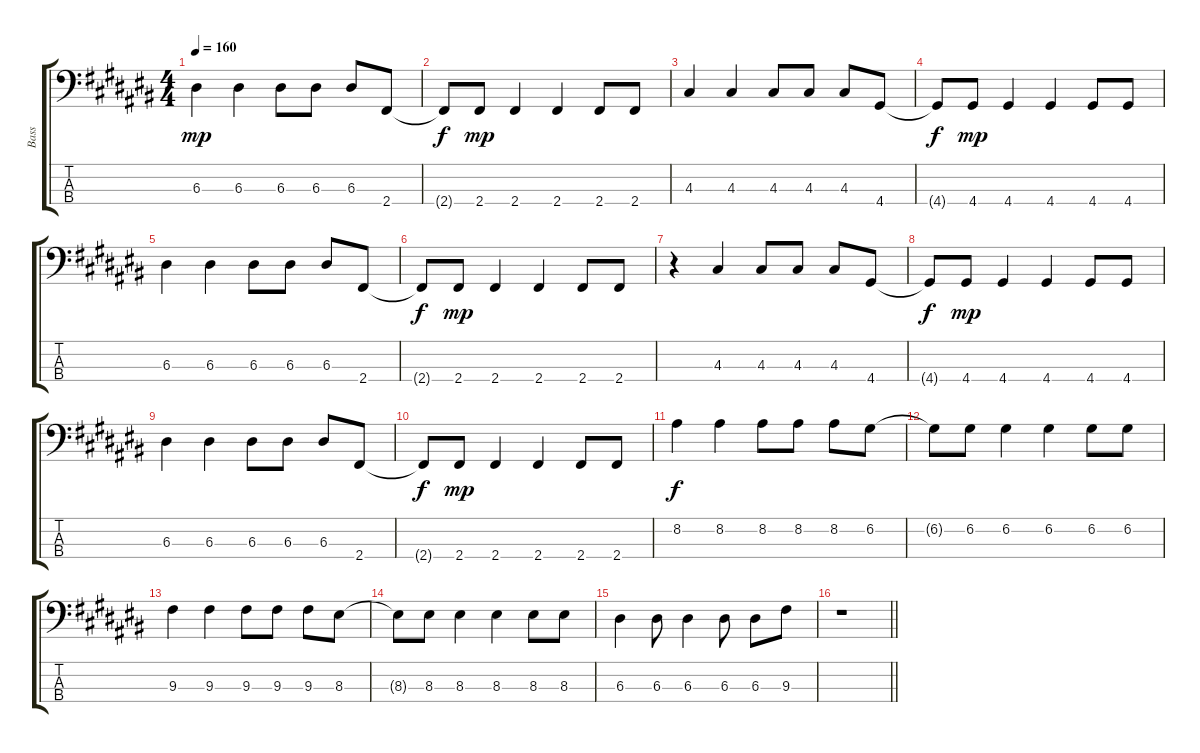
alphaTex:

\track ("Bass" "Bass") {instrument electricbassfinger}
\staff {score tabs}
\tuning (G2 D2 A1 E1) {hide}
\ts (4 4)
\tempo 160
\clef f4
\ks c#
6.3.4{dy mp} 6.3.4 6.3.8 6.3.8 6.3.8 2.4.8 |
2.4{t}.8{dy f} 2.4.8{dy mp} 2.4.4 2.4.4 2.4.8 2.4.8 |
4.3.4 4.3.4 4.3.8 4.3.8 4.3.8 4.4.8 |
4.4{t}.8{dy f} 4.4.8{dy mp} 4.4.4 4.4.4 4.4.8 4.4.8 |
6.3.4 6.3.4 6.3.8 6.3.8 6.3.8 2.4.8 |
2.4{t}.8{dy f} 2.4.8{dy mp} 2.4.4 2.4.4 2.4.8 2.4.8 |
r.4 4.3.4 4.3.8 4.3.8 4.3.8 4.4.8 |
4.4{t}.8{dy f} 4.4.8{dy mp} 4.4.4 4.4.4 4.4.8 4.4.8 |
6.3.4 6.3.4 6.3.8 6.3.8 6.3.8 2.4.8 |
2.4{t}.8{dy f} 2.4.8{dy mp} 2.4.4 2.4.4 2.4.8 2.4.8 |
8.2.4{dy f} 8.2.4 8.2.8 8.2.8 8.2.8 6.2.8 |
6.2{t}.8 6.2.8 6.2.4 6.2.4 6.2.8 6.2.8 |
9.3.4 9.3.4 9.3.8 9.3.8 9.3.8 8.3.8 |
8.3{t}.8 8.3.8 8.3.4 8.3.4 8.3.8 8.3.8 |
6.3.4 6.3.8 6.3.4 6.3.8 6.3.8 9.3.8 |
\barLineRight lightlight
r.1
